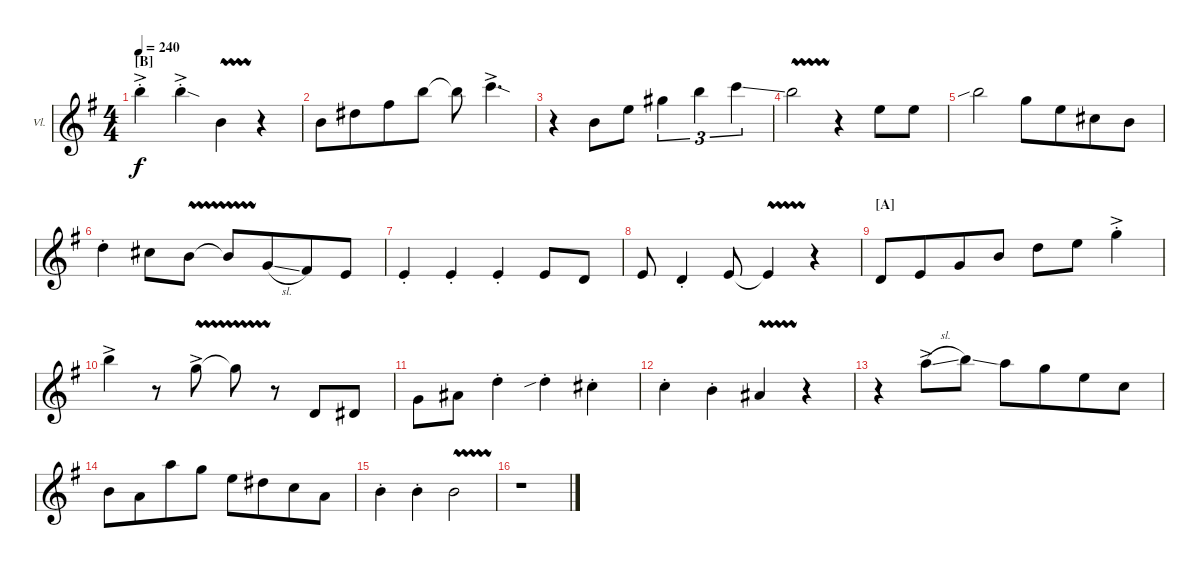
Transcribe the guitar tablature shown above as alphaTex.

\defaultSystemsLayout 4
\bracketExtendMode groupsimilarinstruments
\firstSystemTrackNameOrientation horizontal
\otherSystemsTrackNameOrientation horizontal
\track ("Violin" "Vl.") {instrument violin}
\staff {score}
\tuning (E5 A4 D4 G3)
\ts (4 4)
\section ("B" "")
\tempo 240
\clef g2
\ks g
7.1{ac st}.4{dy f} 7.1{sod ac st}.4 9.3{vw}.4 r.4 |
9.3.8 13.3.8{beam merge} 16.3.8 14.2.8 14.2{t}.8 15.2{sod ac}.4{d} |
r.4 2.2.8 0.1.8 4.1.4{tu (3 2)} 7.1.4{tu (3 2)} 8.1{ss}.4{tu (3 2)} |
7.1{vw}.2 r.4 7.2.8 7.2.8 |
7.1{sib}.2 10.2.8 0.1.8{beam merge} 4.2.8 2.2.8 |
5.2{st}.4 4.2.8 2.2{vw}.8 2.2{vw t}.8 5.3{sl}.8{beam merge} 4.3.8 2.3.8 |
2.3{st}.4 2.3{st}.4 2.3{st}.4 2.3.8 0.3.8 |
2.3.8 0.3{st}.4 2.3.8 2.3{vw t}.4 r.4 |
\section ("A" "")
0.3.8 2.3.8{beam merge} 5.3.8 2.2.8 5.2.8 0.1.8 3.1{ac st}.4 |
7.1{ac}.4 r.8 10.2{vw ac}.8 10.2{vw t}.8 r.8 0.3.8 1.3.8 |
5.3.8{beam merge} 1.2.8{beam merge} 5.2{st}.4 5.2{sib st}.4 4.2{st}.4 |
3.2{st}.4 2.2{st}.4 1.2{vw}.4 r.4 |
r.4 5.1{sl ac}.8 7.1{ss}.8 5.1.8 3.1.8{beam merge} 0.1.8 3.2.8 |
2.2.8 0.2.8{beam merge} 5.1.8 3.1.8 0.1.8 6.2.8{beam merge} 3.2.8{beam merge} 0.2.8 |
2.2{st}.4 2.2{st}.4 2.2{vw}.2 |
r.1
